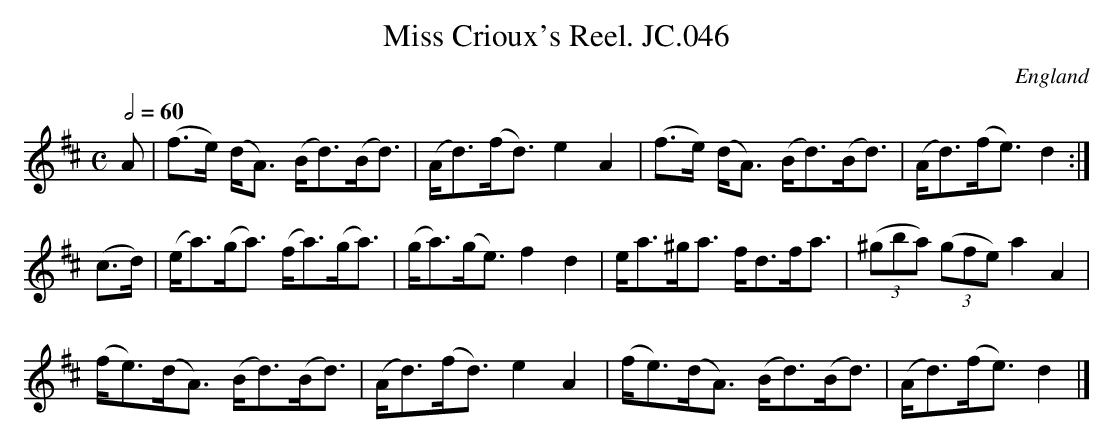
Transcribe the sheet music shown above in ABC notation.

X:1
T:Miss Crioux's Reel. JC.046
O:England
M:C
L:1/8
Q:2/4=60
K:D major
A|(f>e) (d<A) (B<d)(B<d)|(A<d)(f<d)e2A2|\
(f>e) (d<A) (B<d)(B<d)|(A<d)(f<e)d2:|!
(c>d)|(e<a)(g<a) (f<a)(g<a)|(g<a)(g<e)f2d2|\
e<a^g<a f<df<a|((3^gba) ((3gfe) a2A2|!
(f<e)(d<A) (B<d)(B<d)|(A<d)(f<d)e2A2|\
(f<e)(d<A) (B<d)(B<d)|(A<d)(f<e)d2|]
